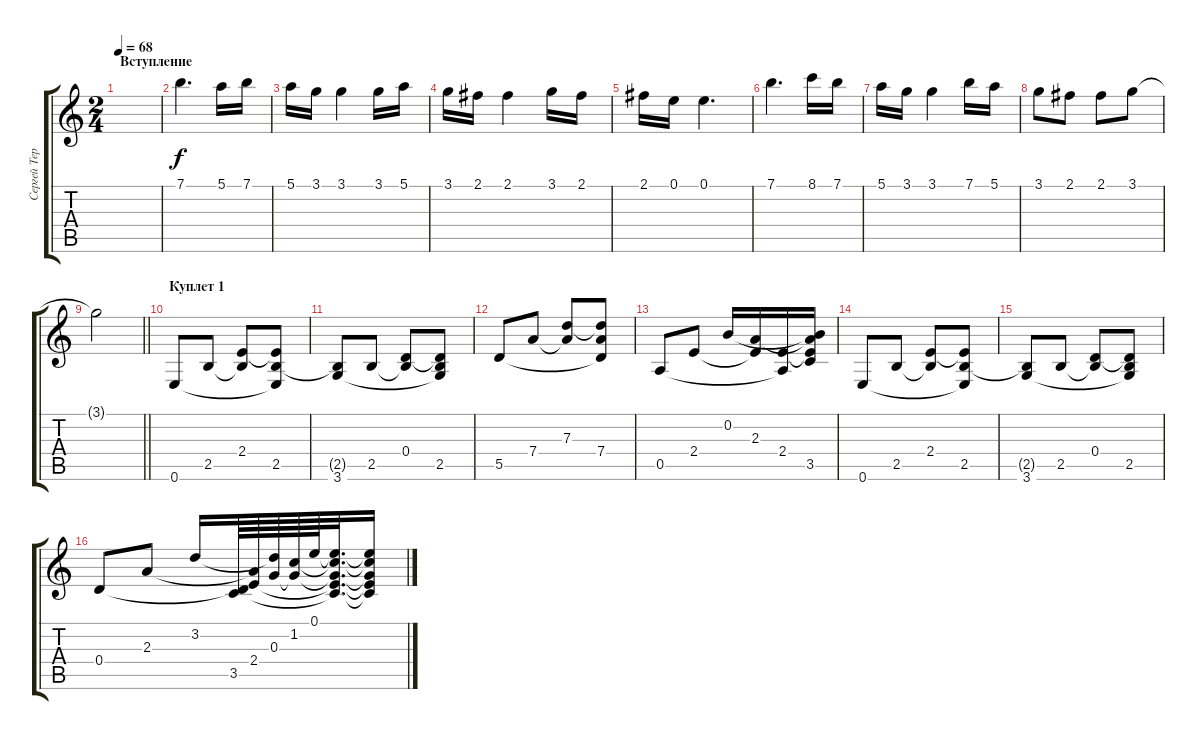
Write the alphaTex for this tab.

\track ("Сергей Терентьев" "Сергей Тер") {instrument acousticguitarsteel}
\staff {score tabs}
\tuning (E4 B3 G3 D3 A2 E2) {hide}
\ts (2 4)
\section ("" "Вступление")
\tempo 68
\clef g2
\ks c
|
7.1.4{d} 5.1.16 7.1.16 |
5.1.16 3.1.16 3.1.4 3.1.16 5.1.16 |
3.1.16 2.1.16 2.1.4 3.1.16 2.1.16 |
2.1.16 0.1.16 0.1.4{d} |
7.1.4{d} 8.1.16 7.1.16 |
5.1.16 3.1.16 3.1.4 7.1.16 5.1.16 |
3.1.8 2.1.8 2.1.8 3.1.8 |
\barLineRight lightlight
3.1{t}.2 |
\section ("" "Куплет 1")
0.6.8 2.5.8 (2.4 2.5{t}).8 (2.4{t} 2.5 0.6{t}).8 |
(2.5{t} 3.6).8 2.5.8 (0.4 2.5{t}).8 (0.4{t} 2.5 3.6{t}).8 |
5.5.8 7.4.8 (7.3 7.4{t}).8 (7.3{t} 7.4 5.5{t}).8 |
0.5.8 2.4.8 0.2.16 (2.3 2.4{t}).16 (2.4 0.5{t}).16 (0.2{t} 2.3{t} 2.4{t} 3.5).16 |
0.6.8 2.5.8 (2.4 2.5{t}).8 (2.4{t} 2.5 0.6{t}).8 |
(2.5{t} 3.6).8 2.5.8 (0.4 2.5{t}).8 (0.4{t} 2.5 3.6{t}).8 |
0.4.8 2.3.8 3.2.16 (0.4{t} 3.5).64 (2.3{t} 2.4).64 (3.2{t} 0.3).64 (1.2 0.3{t}).64 0.1.64 (0.1{t} 1.2{t} 0.3{t} 2.4{t} 3.5{t}).32{d} (0.1{t} 1.2{t} 0.3{t} 2.4{t} 3.5{t}).16
